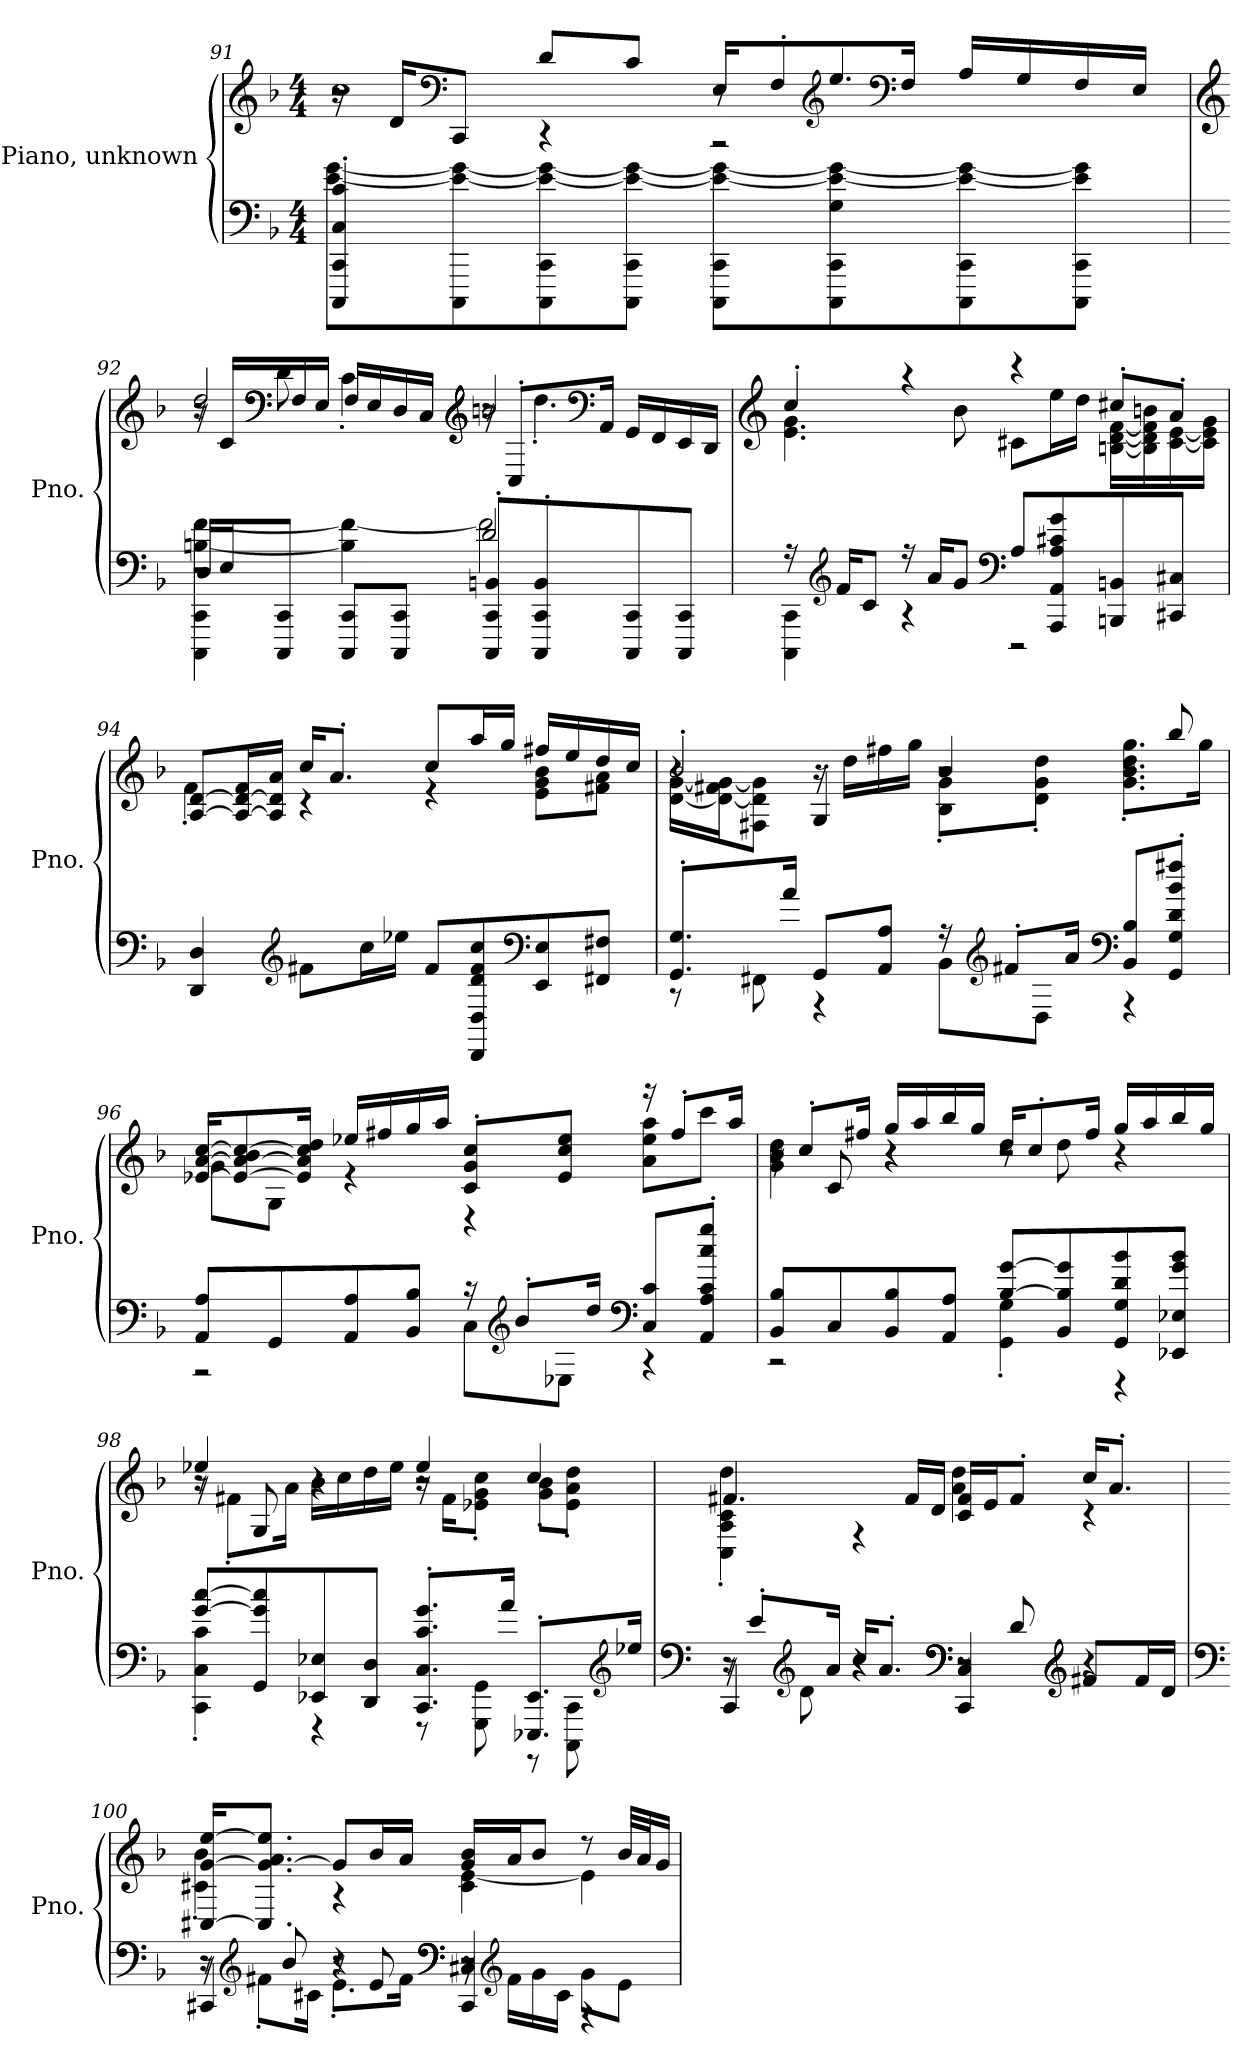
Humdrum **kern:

**kern	**kern
*part1	*part1
*staff2	*staff1
*I"Piano, unknown	*
*I'Pno.	*
*clefF4	*clefG2
*k[b-]	*k[b-]
*M4/4	*M4/4
=91	=91
*^	*^
*	*	*	*^
4CCC/' 4CC/' 4C/' 4c/'	[8e\ [8g\L	2r	1cc	16r
.	.	.	.	16d/KL
*	*	*clefF4	*	*
.	8CCC\ 8e\_ 8g\_	.	.	8CC/J
4r	8CCC\ 8CC\ 8e\_ 8g\_	.	.	8d/L
.	8CCC\ 8CC\ 8e\_ 8g\_J	.	.	8c/J
2r	8CCC\ 8CC\ 8e\_ 8g\_L	8r	.	16E/KL
.	.	.	.	8F'/
*	*	*clefG2	*	*
.	8CCC\ 8CC\ 8G\ 8e\_ 8g\_	4.ee'/	.	.
*	*	*clefF4	*	*
.	.	.	.	16F/Jk
.	8CCC\ 8CC\ 8e\_ 8g\_	.	.	16A/LL
.	.	.	.	16G/
.	8CCC\ 8CC\ 8e\] 8g\]J	.	.	16F/
.	.	.	.	16E/JJ
*v	*v	*	*	*
!!LO:LB:g=z	!!	!!
=92	=92	=92	=92
*	*clefG2	*	*
*^	*	*	*
*	*^	*	*	*
2r	4CCC\ 4CC\ [4Bn\ [4f\	16D/LL	2dd/	8r	16r
.	.	16E/J	.	.	16c/LL
*	*	*	*clefF4	*	*
.	.	8CCC/ 8CC/J	.	8d\	16F/
.	.	.	.	.	16E/JJ
.	4B\] 4f\_	8CCC/ 8CC/L	.	4c'\	16F/LL
.	.	.	.	.	16E/
.	.	8CCC/ 8CC/J	.	.	16D/
.	.	.	.	.	16C/JJ
*	*	*	*clefG2	*	*
2d/	2f\]	8CCC/' 8CC/' 8BBn/'L	2bn/	8r	16r
.	.	.	.	.	8C'/L
.	.	8CCC/' 8CC/' 8BB/'	.	4.dd'\	.
*	*	*	*clefF4	*	*
.	.	.	.	.	16AA/Jk
.	.	8CCC/ 8CC/	.	.	16GG/LL
.	.	.	.	.	16FF/
.	.	8CCC/ 8CC/J	.	.	16EE/
.	.	.	.	.	16DD/JJ
*v	*v	*v	*	*	*
*	*v	*v	*v
=93	=93
*	*clefG2
*^	*^
16r	4CCC\ 4CC\	4cc'/	4.e\ 4.g\
*clefG2	*	*	*
16f/KL	.	.	.
8c/J	.	.	.
16r	4r	4r	.
16a/KL	.	.	.
8g/J	.	.	8b-\
*clefF4	*	*	*
8A/L	2r	4r	8c#X\L
8AAA/ 8AA/ 8A/ 8c#X/ 8g/	.	.	16ee\L
.	.	.	16dd\JJ
8BBBn/ 8BBn/	.	8cc#X'/L	[16Bn\ [16d\ [16f\LL
.	.	.	16B\] 16d\] 16f\] 16bn\
8CC#X/ 8C#X/J	.	8a'/J	[16c#\ [16e\
.	.	.	16c#\] 16e\] 16g\JJ
*v	*v	*	*
!!LO:LB:g=z	!!
=94	=94	=94
4DD/ 4D/	[8A/ [8d/L	4f'\
.	16A/_ 16d/_ 16f/L	.
.	16A/] 16d/] 16a/JJ	.
*clefG2	*	*
8f#X\L	16cc/KL	4r
.	8.a'/J	.
16cc\L	.	.
16ee-X\JJ	.	.
8f#/L	8cc/L	4r
8DD/ 8D/ 8d/ 8f#/ 8cc/	16aa/L	.
.	16gg/JJ	.
*clefF4	*	*
8EE/ 8E/	16ff#X/LL	8e\ 8g\ 8b-\L
.	16ee/	.
8FF#X/ 8F#X/J	16dd/	8f#X\ 8a\J
.	16cc/JJ	.
=95	=95	=95
*^	*	*^
8.GG/' 8.G/'L	8r	2b-'/	[16d\ [16g\LL	4r
.	.	.	16d\_ 16f#X\ 16g\_J	.
.	8FF#X\	.	8F#X\ 8d\] 8g\]J	.
16a/Jk	.	.	.	.
8GG/L	4r	.	16r	4G'/
.	.	.	16dd\LL	.
8AA/ 8A/J	.	.	16ff#X\	.
.	.	.	16gg\JJ	.
16r	8BB-\L	4b-/	8B-\' 8g\'L	2r
*clefG2	*	*	*	*
8f#X'/L	.	.	.	.
.	8D\J	.	8d\' 8g\' 8dd\'J	.
16a/Jk	.	.	.	.
*clefF4	*	*	*	*
8BB-/ 8B-/L	4r	8r	8.g\' 8.b-\' 8.dd\' 8.gg\'L	.
8GG/' 8G/' 8d/' 8b-/' 8ff#X/'J	.	8bb-/	.	.
.	.	.	16gg\Jk	.
*	*	*	*v	*v
!!LO:PB:g=z
=96	=96	=96	=96
8AA/ 8A/L	2r	[16e-X/ [16a/ [16cc/KL	8g\L
.	.	8e-/_ 8a/_ 8b-/ 8cc/_	.
8GG/	.	.	8G\J
.	.	16e-/] 16a/] 16cc/] 16dd/Jk	.
8AA/ 8A/	.	16ee-X/LL	4r
.	.	16ff#X/	.
8BB-/ 8B-/J	.	16gg/	.
.	.	16aa/JJ	.
16r	8C\L	8c/' 8g/' 8cc/'L	4r
*clefG2	*	*	*
8b-'/L	.	.	.
.	8E-X\J	8e-/ 8cc/ 8ee-/J	.
16dd/Jk	.	.	.
*clefF4	*	*	*
8C/ 8c/L	4r	16r	8a\ 8ee-\ 8aa\L
.	.	8ff#'/L	.
8AA/' 8A/' 8c/' 8cc/' 8gg/'J	.	.	8ccc\J
.	.	16aa/Jk	.
=97	=97	=97	=97
*	*	*	*^
8BB-/ 8B-/L	2r	16r	4g\ 4b-\ 4dd\	8r
.	.	8cc'/L	.	.
8C/	.	.	.	8c/
.	.	16ff#X/Jk	.	.
8BB-/ 8B-/	.	16gg/LL	4r	4r
.	.	16aa/	.	.
8AA/ 8A/J	.	16bb-/	.	.
.	.	16gg/JJ	.	.
[8B-/ [8g/L	4GG\' 4G\'	16dd/KL	8r	2r
.	.	8cc'/	.	.
8BB-/ 8B-/] 8g/]	.	.	8dd\	.
.	.	16ff#/Jk	.	.
8GG/ 8G/ 8d/ 8b-/	4r	16gg/LL	4r	.
.	.	16aa/	.	.
8EE-X/ 8E-X/ 8g/ 8b-/J	.	16bb-/	.	.
.	.	16gg/JJ	.	.
!!LO:LB:g=z	!!	!!
=98	=98	=98	=98	=98
[8g/ [8cc/L	4CC\' 4C\' 4c\'	4ee-X/	16r	8r
.	.	.	8f#X'\L	.
8GG/ 8g/] 8cc/]	.	.	.	8G/
.	.	.	16a\Jk	.
8EE-X/ 8E-X/	4r	4r	16b-\LL	4r
.	.	.	16cc\	.
8DD/ 8D/J	.	.	16dd\	.
.	.	.	16ee-\JJ	.
8.CC/' 8.C/' 8.c/' 8.g/'L	8r	4ee-/	16r	2r
.	.	.	16f#\KL	.
.	8GGG\ 8GG\	.	8e-X\' 8g\' 8cc\'J	.
16a/Jk	.	.	.	.
8.EEE-X/' 8.EE-/'L	8r	4cc/	8g\' 8b-\'L	.
.	8CCC\ 8CC\	.	8e-\' 8a\' 8dd\'J	.
*clefG2	*	*	*	*
16ee-X/Jk	.	.	.	.
*v	*v	*	*	*
*	*v	*v	*v
=99	=99
*clefF4	*
*^	*^
*	*^	*	*
16r	8r	4CC/	4.f#X/	4C\' 4A\' 4c\' 4dd\'
8e'/L	.	.	.	.
*clefG2	*	*	*	*
.	8d\	.	.	.
16a/Jk	.	.	.	.
16cc/KL	4r	4r	.	4r
8.a'/J	.	.	.	.
.	.	.	16f#/LL	.
.	.	.	16d/JJ	.
*clefF4	*	*	*	*
8r	2r	4CC/ 4C/	16c/ 16f#/LL	4a\ 4dd\
.	.	.	16e/J	.
8d/	.	.	8f#'/J	.
*clefG2	*	*	*	*
8f#X/L	.	4r	16cc/KL	4r
.	.	.	8.a'/J	.
16f#/L	.	.	.	.
16d/JJ	.	.	.	.
!!LO:LB:g=z	!!
=100	=100	=100	=100	=100
*clefF4	*	*	*	*
8r	16r	4CC#X/	[16C#X/ [16g/ [16ee/KL	4c#X\' 4b-\'
*clefG2	*	*	*	*
.	8f#X'\L	.	8.C#/] 8.g/_ 8.a/ 8.ee/]J	.
8b-/	.	.	.	.
.	16c#X\Jk	.	.	.
8r	8.e'\L	4r	8g/L]	4r
8e/	.	.	16b-/L	.
.	16f#\Jk	.	16a/JJ	.
*clefF4	*	*	*	*
2r	16r	4CC#/ 4C#X/	16g/ 16b-/LL	4c#\ [4e\
*clefG2	*	*	*	*
.	16f#\LL	.	16a/J	.
.	16g\	.	8b-/J	.
.	16c#\JJ	.	.	.
.	8g\L	4r	8r	4e\]
.	8e\J	.	32b-/LLL	.
.	.	.	32a/J	.
.	.	.	16g/JJ	.
*v	*v	*v	*	*
*	*v	*v
=	=
*-	*-
